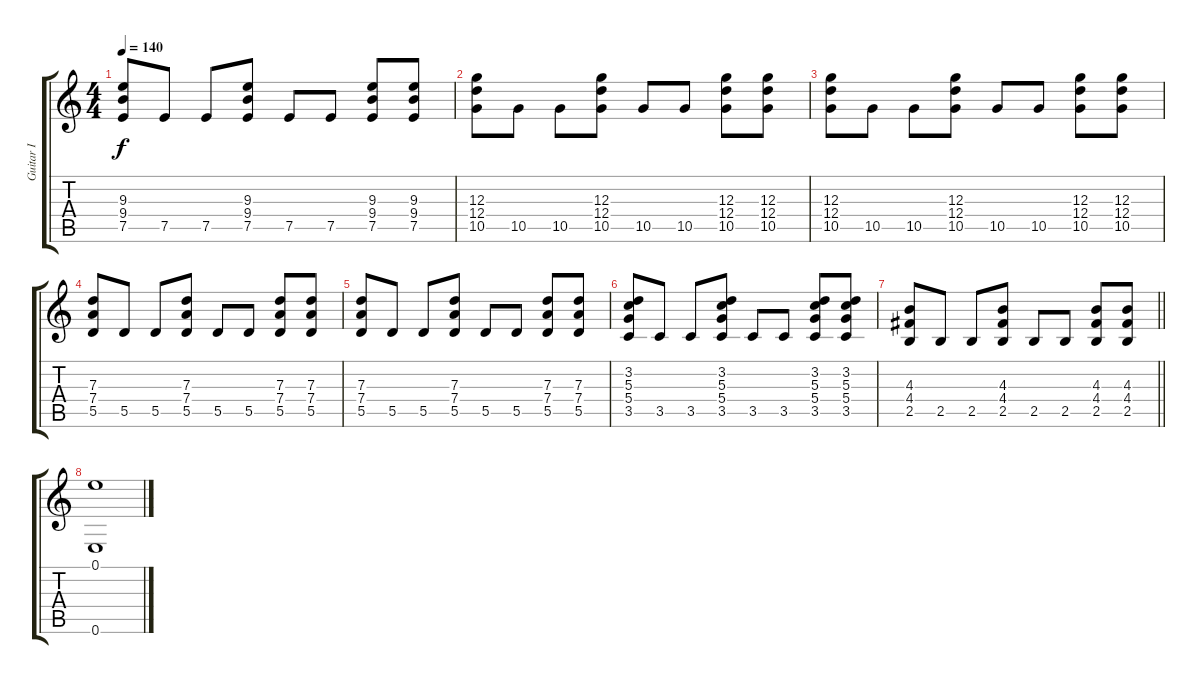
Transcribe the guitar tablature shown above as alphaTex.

\track ("Guitar I" "Guitar I") {instrument overdrivenguitar}
\staff {score tabs}
\tuning (E4 B3 G3 D3 A2 E2) {hide}
\ts (4 4)
\tempo 140
\clef g2
\ks c
(9.3 9.4 7.5).8{dy f} 7.5.8 7.5.8 (9.3 9.4 7.5).8 7.5.8 7.5.8 (9.3 9.4 7.5).8 (9.3 9.4 7.5).8 |
(12.3 12.4 10.5).8 10.5.8 10.5.8 (12.3 12.4 10.5).8 10.5.8 10.5.8 (12.3 12.4 10.5).8 (12.3 12.4 10.5).8 |
(12.3 12.4 10.5).8 10.5.8 10.5.8 (12.3 12.4 10.5).8 10.5.8 10.5.8 (12.3 12.4 10.5).8 (12.3 12.4 10.5).8 |
(7.3 7.4 5.5).8 5.5.8 5.5.8 (7.3 7.4 5.5).8 5.5.8 5.5.8 (7.3 7.4 5.5).8 (7.3 7.4 5.5).8 |
(7.3 7.4 5.5).8 5.5.8 5.5.8 (7.3 7.4 5.5).8 5.5.8 5.5.8 (7.3 7.4 5.5).8 (7.3 7.4 5.5).8 |
(3.2 5.3 5.4 3.5).8 3.5.8 3.5.8 (3.2 5.3 5.4 3.5).8 3.5.8 3.5.8 (3.2 5.3 5.4 3.5).8 (3.2 5.3 5.4 3.5).8 |
\barLineRight lightlight
(4.3 4.4 2.5).8 2.5.8 2.5.8 (4.3 4.4 2.5).8 2.5.8 2.5.8 (4.3 4.4 2.5).8 (4.3 4.4 2.5).8 |
(0.1 0.6).1
